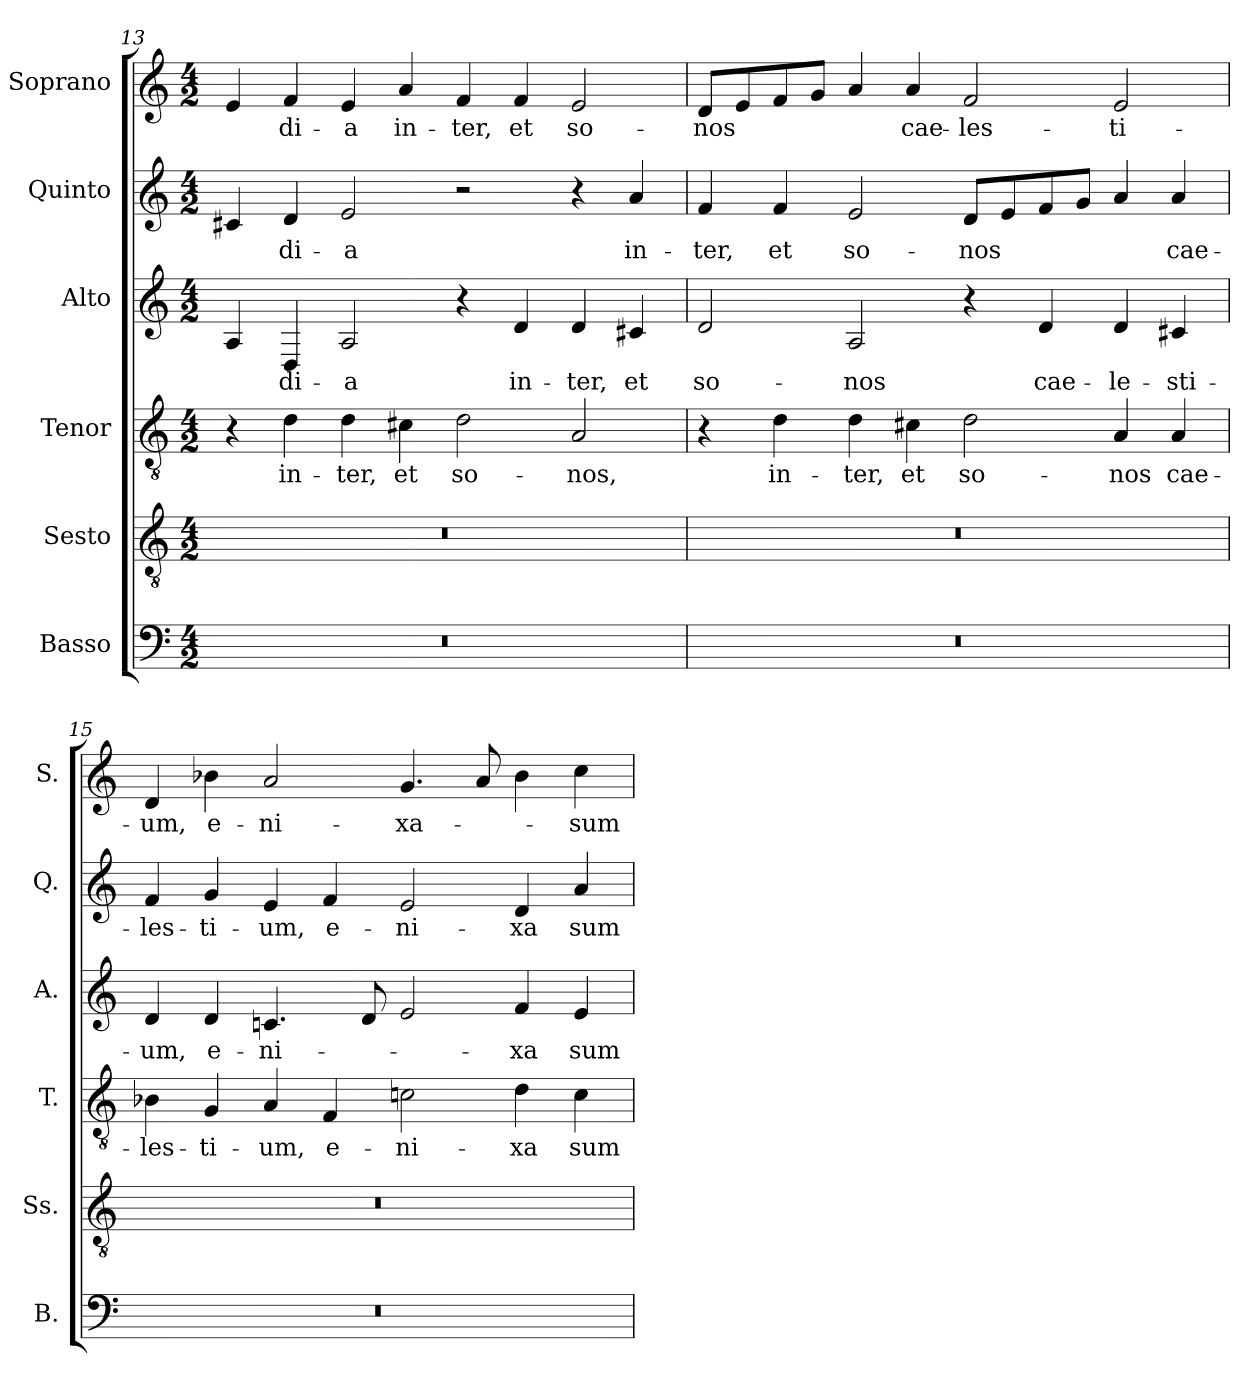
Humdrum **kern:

**kern	**kern	**kern	**text	**kern	**text	**kern	**text	**kern	**text
*part6	*part5	*part4	*part4	*part3	*part3	*part2	*part2	*part1	*part1
*staff6	*staff5	*staff4	*staff4	*staff3	*staff3	*staff2	*staff2	*staff1	*staff1
*I"Basso	*I"Sesto	*I"Tenor	*	*I"Alto	*	*I"Quinto	*	*I"Soprano	*
*I'B.	*I'Ss.	*I'T.	*	*I'A.	*	*I'Q.	*	*I'S.	*
*clefF4	*clefGv2	*clefGv2	*	*clefG2	*	*clefG2	*	*clefG2	*
*	*ITrd7c12	*ITrd7c12	*	*	*	*	*	*	*
*k[]	*k[]	*k[]	*	*k[]	*	*k[]	*	*k[]	*
*C:	*C:	*C:	*	*C:	*	*C:	*	*C:	*
*M4/2	*M4/2	*M4/2	*	*M4/2	*	*M4/2	*	*M4/2	*
=13	=13	=13	=13	=13	=13	=13	=13	=13	=13
!LO:N:vis=1	!LO:N:vis=1	!	!	!	!	!	!	!	!
0r	0r	4r	.	4Ai/	.	4c#Xi/	.	4ei/	.
!	!	!	!LO:LY:b:color=#000000	!	!	!	!	!	!
!	!	!	!	!	!LO:LY:b:color=#000000	!	!	!	!
!	!	!	!	!	!	!	!LO:LY:b:color=#000000	!	!
!	!	!	!	!	!	!	!	!	!LO:LY:b:color=#000000
.	.	4Di\	in-	4Di/	-di-	4di/	-di-	4fi/	-di-
!	!	!	!LO:LY:b:color=#000000	!	!	!	!	!	!
!	!	!	!	!	!LO:LY:b:color=#000000	!	!	!	!
!	!	!	!	!	!	!	!LO:LY:b:color=#000000	!	!
!	!	!	!	!	!	!	!	!	!LO:LY:b:color=#000000
.	.	4Di\	-ter,	2Ai/	-a	2ei/	-a	4ei/	-a
!	!	!	!LO:LY:b:color=#000000	!	!	!	!	!	!
!	!	!	!	!	!	!	!	!	!LO:LY:b:color=#000000
.	.	4C#Xi\	et	.	.	.	.	4ai/	in-
!	!	!	!LO:LY:b:color=#000000	!	!	!	!	!	!
!	!	!	!	!	!	!	!	!	!LO:LY:b:color=#000000
.	.	2Di\	so-	4r	.	2r	.	4fi/	-ter,
!	!	!	!	!	!LO:LY:b:color=#000000	!	!	!	!
!	!	!	!	!	!	!	!	!	!LO:LY:b:color=#000000
.	.	.	.	4di/	in-	.	.	4fi/	et
!	!	!	!LO:LY:b:color=#000000	!	!	!	!	!	!
!	!	!	!	!	!LO:LY:b:color=#000000	!	!	!	!
!	!	!	!	!	!	!	!	!	!LO:LY:b:color=#000000
.	.	2AAi/	-nos,	4di/	-ter,	4r	.	2ei/	so-
!	!	!	!	!	!LO:LY:b:color=#000000	!	!	!	!
!	!	!	!	!	!	!	!LO:LY:b:color=#000000	!	!
.	.	.	.	4c#Xi/	et	4ai/	in-	.	.
=14	=14	=14	=14	=14	=14	=14	=14	=14	=14
!LO:N:vis=1	!LO:N:vis=1	!	!	!	!	!	!	!	!
!	!	!	!	!	!LO:LY:b:color=#000000	!	!	!	!
!	!	!	!	!	!	!	!LO:LY:b:color=#000000	!	!
!	!	!	!	!	!	!	!	!	!LO:LY:b:color=#000000
0r	0r	4r	.	2di/	so-	4fi/	-ter,	8di/L	-nos
.	.	.	.	.	.	.	.	8ei/	.
!	!	!	!LO:LY:b:color=#000000	!	!	!	!	!	!
!	!	!	!	!	!	!	!LO:LY:b:color=#000000	!	!
.	.	4Di\	in-	.	.	4fi/	et	8fi/	.
.	.	.	.	.	.	.	.	8gi/J	.
!	!	!	!LO:LY:b:color=#000000	!	!	!	!	!	!
!	!	!	!	!	!LO:LY:b:color=#000000	!	!	!	!
!	!	!	!	!	!	!	!LO:LY:b:color=#000000	!	!
.	.	4Di\	-ter,	2Ai/	-nos	2ei/	so-	4ai/	.
!	!	!	!LO:LY:b:color=#000000	!	!	!	!	!	!
!	!	!	!	!	!	!	!	!	!LO:LY:b:color=#000000
.	.	4C#Xi\	et	.	.	.	.	4ai/	cae-
!	!	!	!LO:LY:b:color=#000000	!	!	!	!	!	!
!	!	!	!	!	!	!	!LO:LY:b:color=#000000	!	!
!	!	!	!	!	!	!	!	!	!LO:LY:b:color=#000000
.	.	2Di\	so-	4r	.	8di/L	-nos	2fi/	-les-
.	.	.	.	.	.	8ei/	.	.	.
!	!	!	!	!	!LO:LY:b:color=#000000	!	!	!	!
.	.	.	.	4di/	cae-	8fi/	.	.	.
.	.	.	.	.	.	8gi/J	.	.	.
!	!	!	!LO:LY:b:color=#000000	!	!	!	!	!	!
!	!	!	!	!	!LO:LY:b:color=#000000	!	!	!	!
!	!	!	!	!	!	!	!	!	!LO:LY:b:color=#000000
.	.	4AAi/	-nos	4di/	-le-	4ai/	.	2ei/	-ti-
!	!	!	!LO:LY:b:color=#000000	!	!	!	!	!	!
!	!	!	!	!	!LO:LY:b:color=#000000	!	!	!	!
!	!	!	!	!	!	!	!LO:LY:b:color=#000000	!	!
.	.	4AAi/	cae-	4c#Xi/	-sti-	4ai/	cae-	.	.
=15	=15	=15	=15	=15	=15	=15	=15	=15	=15
!LO:N:vis=1	!LO:N:vis=1	!	!	!	!	!	!	!	!
!	!	!	!LO:LY:b:color=#000000	!	!	!	!	!	!
!	!	!	!	!	!LO:LY:b:color=#000000	!	!	!	!
!	!	!	!	!	!	!	!LO:LY:b:color=#000000	!	!
!	!	!	!	!	!	!	!	!	!LO:LY:b:color=#000000
0r	0r	4BB-Xi\	-les-	4di/	-um,	4fi/	-les-	4di/	-um,
!	!	!	!LO:LY:b:color=#000000	!	!	!	!	!	!
!	!	!	!	!	!LO:LY:b:color=#000000	!	!	!	!
!	!	!	!	!	!	!	!LO:LY:b:color=#000000	!	!
!	!	!	!	!	!	!	!	!	!LO:LY:b:color=#000000
.	.	4GGi/	-ti-	4di/	e-	4gi/	-ti-	4b-Xi\	e-
!	!	!	!LO:LY:b:color=#000000	!	!	!	!	!	!
!	!	!	!	!	!LO:LY:b:color=#000000	!	!	!	!
!	!	!	!	!	!	!	!LO:LY:b:color=#000000	!	!
!	!	!	!	!	!	!	!	!	!LO:LY:b:color=#000000
.	.	4AAi/	-um,	4.cni/	-ni-	4ei/	-um,	2ai/	-ni-
!	!	!	!LO:LY:b:color=#000000	!	!	!	!	!	!
!	!	!	!	!	!	!	!LO:LY:b:color=#000000	!	!
.	.	4FFi/	e-	.	.	4fi/	e-	.	.
.	.	.	.	8di/	.	.	.	.	.
!	!	!	!LO:LY:b:color=#000000	!	!	!	!	!	!
!	!	!	!	!	!	!	!LO:LY:b:color=#000000	!	!
!	!	!	!	!	!	!	!	!	!LO:LY:b:color=#000000
.	.	2Cni\	-ni-	2ei/	.	2ei/	-ni-	4.gi/	-xa-
.	.	.	.	.	.	.	.	8ai/	.
!	!	!	!LO:LY:b:color=#000000	!	!	!	!	!	!
!	!	!	!	!	!LO:LY:b:color=#000000	!	!	!	!
!	!	!	!	!	!	!	!LO:LY:b:color=#000000	!	!
.	.	4Di\	-xa	4fi/	-xa	4di/	-xa	4b-i\	.
!	!	!	!LO:LY:b:color=#000000	!	!	!	!	!	!
!	!	!	!	!	!LO:LY:b:color=#000000	!	!	!	!
!	!	!	!	!	!	!	!LO:LY:b:color=#000000	!	!
!	!	!	!	!	!	!	!	!	!LO:LY:b:color=#000000
.	.	4Ci\	sum	4ei/	sum	4ai/	sum	4cci\	-sum
=	=	=	=	=	=	=	=	=	=
*-	*-	*-	*-	*-	*-	*-	*-	*-	*-
